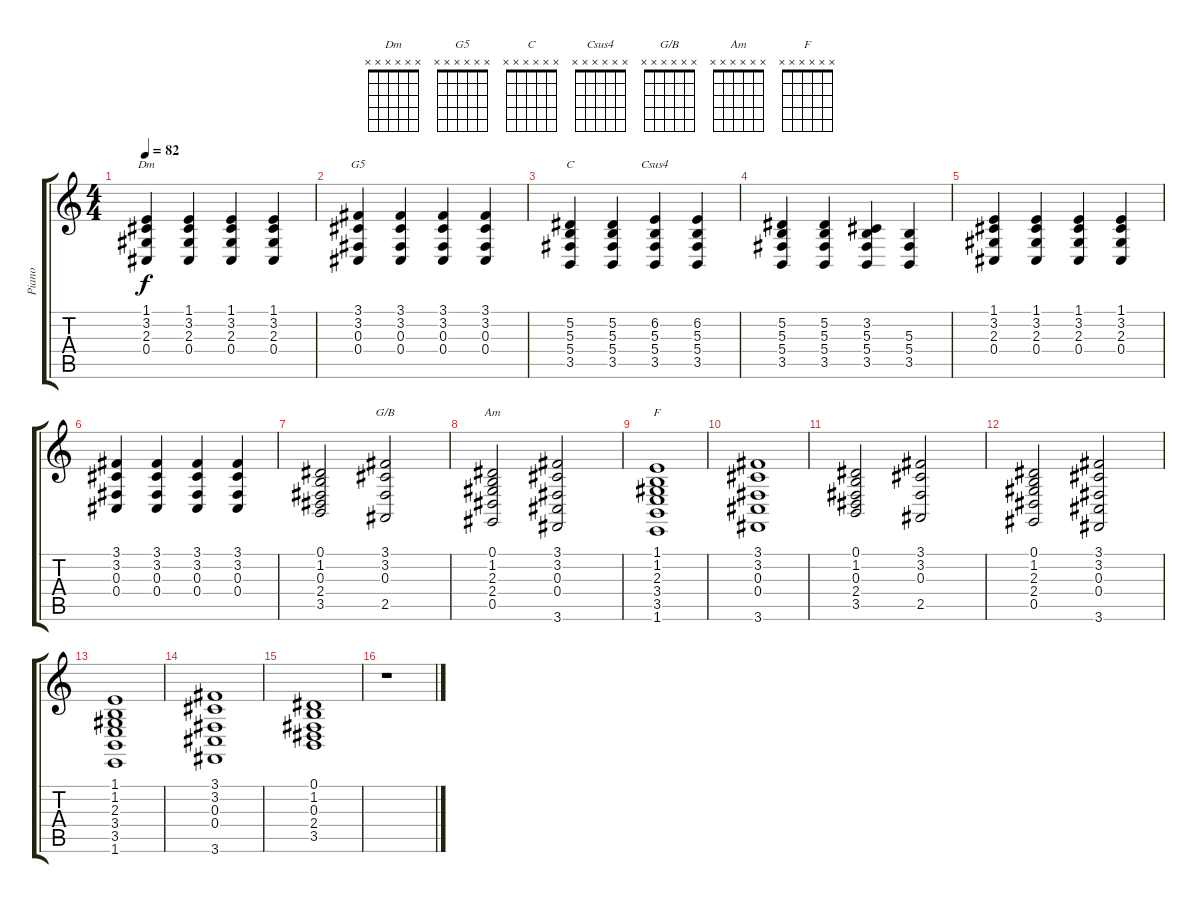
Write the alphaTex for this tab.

\track ("Piano" "Piano") {instrument acousticgrandpiano}
\staff {score tabs}
\tuning (Eb4 Bb3 Gb3 Db3 Ab2 Eb2) {hide}
\chord ("Dm" x x x x x x) {firstfret 0}
\chord ("G5" x x x x x x) {firstfret 0}
\chord ("C" x x x x x x) {firstfret 0}
\chord ("Csus4" x x x x x x) {firstfret 0}
\chord ("G/B" x x x x x x) {firstfret 0}
\chord ("Am" x x x x x x) {firstfret 0}
\chord ("F" x x x x x x) {firstfret 0}
\ts (4 4)
\tempo 82
\clef g2
\ks c
(1.1 3.2 2.3 0.4).4{ch "Dm" dy f} (1.1 3.2 2.3 0.4).4 (1.1 3.2 2.3 0.4).4 (1.1 3.2 2.3 0.4).4 |
(3.1 3.2 0.3 0.4).4{ch "G5"} (3.1 3.2 0.3 0.4).4 (3.1 3.2 0.3 0.4).4 (3.1 3.2 0.3 0.4).4 |
(5.2 5.3 5.4 3.5).4{ch "C"} (5.2 5.3 5.4 3.5).4 (6.2 5.3 5.4 3.5).4{ch "Csus4"} (6.2 5.3 5.4 3.5).4 |
(5.2 5.3 5.4 3.5).4 (5.2 5.3 5.4 3.5).4 (3.2 5.3 5.4 3.5).4 (5.3 5.4 3.5).4 |
(1.1 3.2 2.3 0.4).4 (1.1 3.2 2.3 0.4).4 (1.1 3.2 2.3 0.4).4 (1.1 3.2 2.3 0.4).4 |
(3.1 3.2 0.3 0.4).4 (3.1 3.2 0.3 0.4).4 (3.1 3.2 0.3 0.4).4 (3.1 3.2 0.3 0.4).4 |
(0.1 1.2 0.3 2.4 3.5).2 (3.1 3.2 0.3 2.5).2{ch "G/B"} |
(0.1 1.2 2.3 2.4 0.5).2{ch "Am"} (3.1 3.2 0.3 0.4 3.6).2 |
(1.1 1.2 2.3 3.4 3.5 1.6).1{ch "F"} |
(3.1 3.2 0.3 0.4 3.6).1 |
(0.1 1.2 0.3 2.4 3.5).2 (3.1 3.2 0.3 2.5).2 |
(0.1 1.2 2.3 2.4 0.5).2 (3.1 3.2 0.3 0.4 3.6).2 |
(1.1 1.2 2.3 3.4 3.5 1.6).1 |
(3.1 3.2 0.3 0.4 3.6).1 |
(0.1 1.2 0.3 2.4 3.5).1 |
r.1
